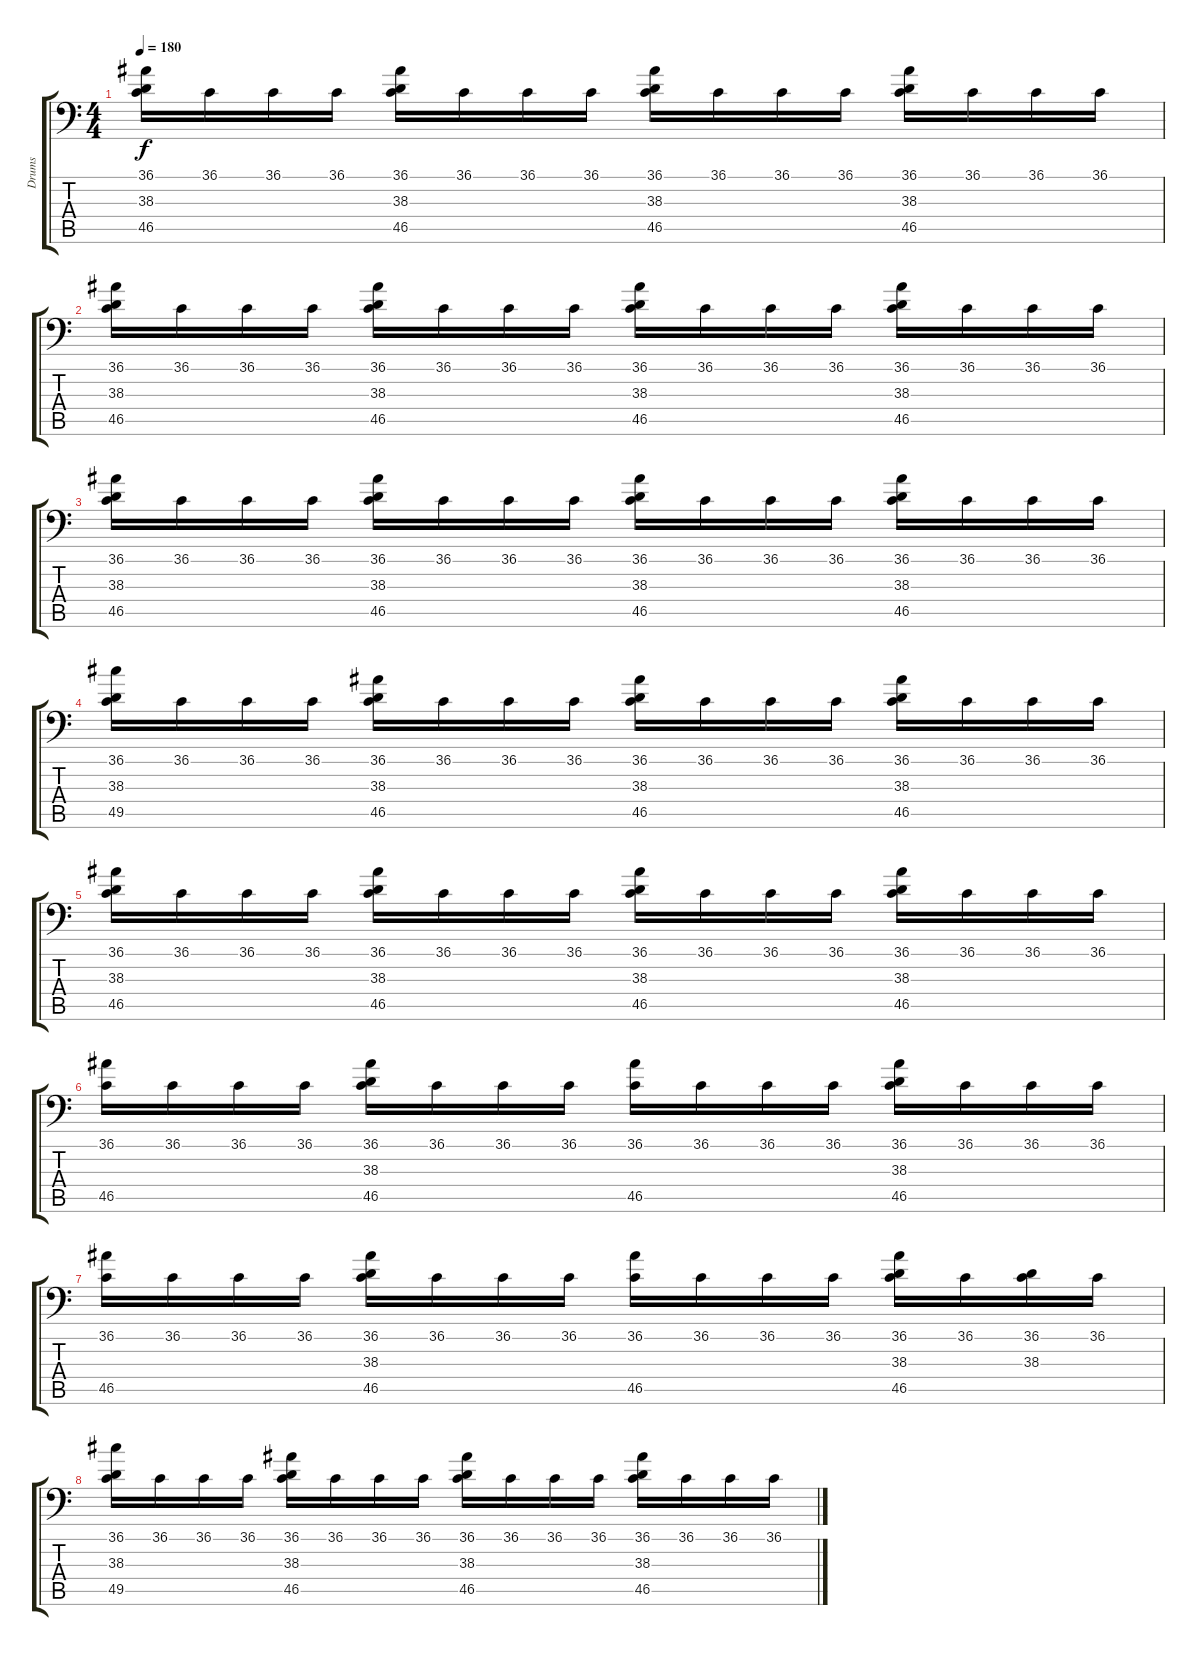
\track ("Drums" "Drums") {instrument acousticgrandpiano}
\staff {score tabs}
\tuning (C-1 C-1 C-1 C-1 C-1 C-1) {hide}
\ts (4 4)
\tempo 180
\clef f4
\ks c
(36.1 38.3 46.5).16{dy f} 36.1.16 36.1.16 36.1.16 (36.1 38.3 46.5).16 36.1.16 36.1.16 36.1.16 (36.1 38.3 46.5).16 36.1.16 36.1.16 36.1.16 (36.1 38.3 46.5).16 36.1.16 36.1.16 36.1.16 |
(36.1 38.3 46.5).16 36.1.16 36.1.16 36.1.16 (36.1 38.3 46.5).16 36.1.16 36.1.16 36.1.16 (36.1 38.3 46.5).16 36.1.16 36.1.16 36.1.16 (36.1 38.3 46.5).16 36.1.16 36.1.16 36.1.16 |
(36.1 38.3 46.5).16 36.1.16 36.1.16 36.1.16 (36.1 38.3 46.5).16 36.1.16 36.1.16 36.1.16 (36.1 38.3 46.5).16 36.1.16 36.1.16 36.1.16 (36.1 38.3 46.5).16 36.1.16 36.1.16 36.1.16 |
(36.1 38.3 49.5).16 36.1.16 36.1.16 36.1.16 (36.1 38.3 46.5).16 36.1.16 36.1.16 36.1.16 (36.1 38.3 46.5).16 36.1.16 36.1.16 36.1.16 (36.1 38.3 46.5).16 36.1.16 36.1.16 36.1.16 |
(36.1 38.3 46.5).16 36.1.16 36.1.16 36.1.16 (36.1 38.3 46.5).16 36.1.16 36.1.16 36.1.16 (36.1 38.3 46.5).16 36.1.16 36.1.16 36.1.16 (36.1 38.3 46.5).16 36.1.16 36.1.16 36.1.16 |
(36.1 46.5).16 36.1.16 36.1.16 36.1.16 (36.1 38.3 46.5).16 36.1.16 36.1.16 36.1.16 (36.1 46.5).16 36.1.16 36.1.16 36.1.16 (36.1 38.3 46.5).16 36.1.16 36.1.16 36.1.16 |
(36.1 46.5).16 36.1.16 36.1.16 36.1.16 (36.1 38.3 46.5).16 36.1.16 36.1.16 36.1.16 (36.1 46.5).16 36.1.16 36.1.16 36.1.16 (36.1 38.3 46.5).16 36.1.16 (36.1 38.3).16 36.1.16 |
(36.1 38.3 49.5).16 36.1.16 36.1.16 36.1.16 (36.1 38.3 46.5).16 36.1.16 36.1.16 36.1.16 (36.1 38.3 46.5).16 36.1.16 36.1.16 36.1.16 (36.1 38.3 46.5).16 36.1.16 36.1.16 36.1.16
